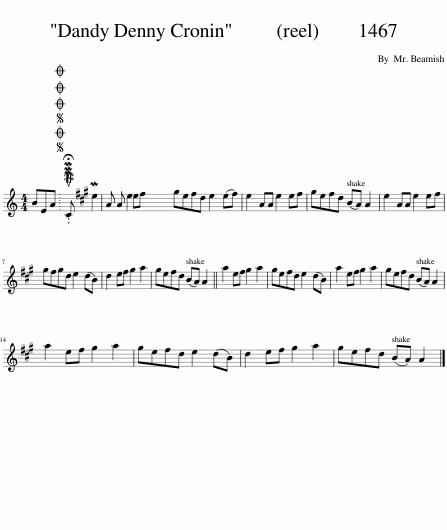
X:1
L:1/8
M:4/4
I:linebreak $
K:C
V:1 treble
V:1
 BEA |SOSOOO .!fermata!PMTuC Me2 A A e2 e^f | ^ge^fd e2 (ef) | e2 AA e2 e^f | ^ge^fd (BA) A2 | %5
 e2 AA e2 e^f |$ ^g^fgd e2 (dB) | d2 e^f ^g2 a2 | ^ge^fd (BA) A2 || a2 e^f ^g2 a2 | %10
 ^ge^fd e2 (dB) | a2 e^f ^g2 a2 | ^ge^fd (BA) A2 |$ a2 e^f ^g2 a2 | ^ge^fd e2 (dB) | %15
 d2 e^f ^g2 a2 | ^ge^fd (BA) A2 |] %17
